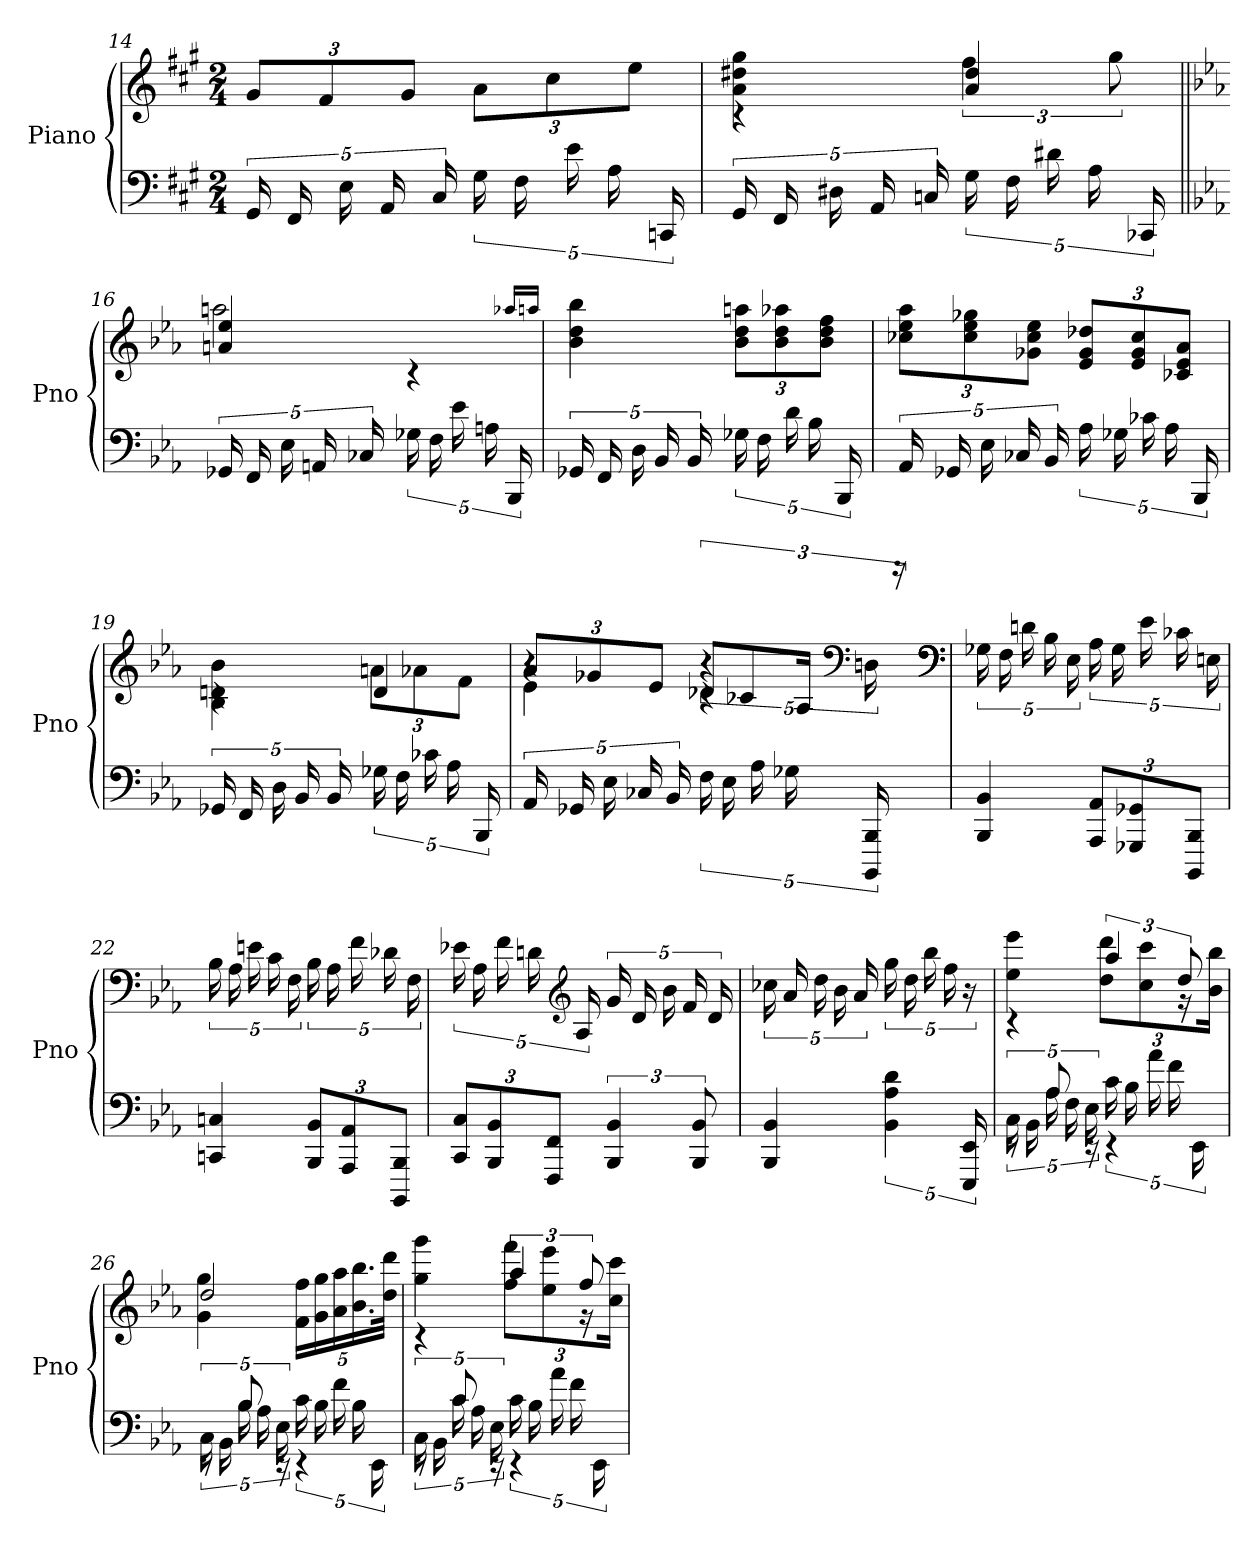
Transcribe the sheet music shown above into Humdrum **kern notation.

**kern	**kern
*part1	*part1
*staff2	*staff1
*I"Piano	*
*I'Pno	*
*clefF4	*clefG2
*k[f#c#g#]	*k[f#c#g#]
*M2/4	*M2/4
=14	=14
20GG#	12g#L
20FF#	.
.	12f#
20E	.
20AA	.
.	12g#J
20C#	.
20G#	12aL
20F#	.
.	12cc#
20e	.
20A	.
.	12eeJ
20CCn	.
=15	=15
*	*^
20GG#	4rc	4a 4dd#X 4gg#
20FF#	.	.
20D#X	.	.
20AA	.	.
20Cn	.	.
20G#	4a 4dd#	6ff#
20F#	.	.
20d#X	.	.
20A	.	.
.	.	12gg#
20CC-X	.	.
=16||	=16||	=16||
*k[b-e-a-]	*k[b-e-a-]	*
20GG-X	4an 4ee-	2aan
20FF	.	.
20E-	.	.
20AAn	.	.
20C-X	.	.
20G-X	4rc	.
20F	.	.
20e-	.	.
20An	.	.
20BBB-	.	.
*	*v	*v
.	16qqaa-X/LL
.	16qqaan/JJ
=17	=17
20GG-X	4b- 4dd 4bb-
20FF	.
20D	.
20BB-	.
20BB-	.
20G-X	12b- 12dd 12aanL
20F	.
.	12b- 12dd 12aa-X
20d	.
20B-	.
.	12b- 12dd 12ffJ
20BBB-	.
=18	=18
20AA-	12cc-X 12ee- 12aa-L
20GG-X	.
.	12cc- 12ee- 12gg-X
20E-	.
20C-X	.
.	12g-X 12cc- 12ee-J
20BB-	.
20A-	12e- 12g- 12dd-XL
20G-X	.
.	12e- 12g- 12cc-
20c-X	.
20A-	.
.	12c-X 12e- 12a-J
20BBB-	.
=19	=19
*	*^
20GG-X	4rc	4B- 4dn 4b-
20FF	.	.
20D	.	.
20BB-	.	.
20BB-	.	.
20G-X	4d	12anL
20F	.	.
.	.	12a-X
20c-X	.	.
20A-	.	.
.	.	12fJ
20BBB-	.	.
=20	=20	=20
*	*	*^
20AA-	4r	4e-	12a-L
20GG-X	.	.	.
.	.	.	12g-X
20E-	.	.	.
20C-X	.	.	.
.	.	.	12e-J
20BB-	.	.	.
20F	5r	4rc	12d-XL
20E-	.	.	.
.	.	.	12c-X
20A-	.	.	.
20G-X	.	.	.
.	.	.	24A-Jk
*	*clefF4	*	*
20BBBB- 20BBB-	20Dn\	.	.
.	.	.	24raa
*	*v	*v	*v
*	*clefF4
=21	=21
4BBB- 4BB-	20G-X
.	20F
.	20dn
.	20B-
.	20E-
12AAA- 12AA-L	20A-
.	20G-
12GGG-X 12GG-X	.
.	20e-
.	20c-X
12BBBB- 12BBB-J	.
.	20En
=22	=22
4CCn 4Cn	20B-
.	20A-
.	20en
.	20c
.	20F
12BBB- 12BB-L	20B-
.	20A-
12AAA- 12AA-	.
.	20f
.	20d-X
12BBBB- 12BBB-J	.
.	20F
=23	=23
12CC 12CL	20e-X
.	20A-
12BBB- 12BB-	.
.	20f
.	20dn
12FFF 12FFJ	.
*	*clefG2
.	20A-
6BBB- 6BB-	20g
.	20d
.	20b-
.	20f
12BBB- 12BB-	.
.	20d
=24	=24
4BBB- 4BB-	20cc-X
.	20a-
.	20dd
.	20b-
.	20a-
5BB- 5A- 5d	20gg
.	20dd
.	20bb-
.	20ff
20EEE- 20EE-	20r
=25	=25
*^	*^
10rEE	20C	4rc	4ee- 4eee-
.	20BB-	.	.
10A-	20A-	.	.
.	20F	.	.
20rEE	20E-	.	.
4rEE	20c	6aa-	12dd 12dddL
.	20B-	.	.
.	.	.	12cc 12ccc
.	20a-	.	.
.	20f	.	.
.	.	12dd	24r
.	20EE-	.	.
.	.	.	24b- 24bb-Jk
=26	=26	=26	=26
10rEE	20C	2dd	4g 4gg
.	20BB-	.	.
10B-	20B-	.	.
.	20A-	.	.
20rEE	20E-	.	.
4rEE	20c	.	20f 20ffLL
.	20B-	.	20g 20gg
.	20f	.	20a- 20aa-
.	20B-	.	20.b- 20.bb-
.	20EE-	.	.
.	.	.	40dd 40dddJJk
=27	=27	=27	=27
10rEE	20C	4rc	4gg 4ggg
.	20BB-	.	.
10c	20c	.	.
.	20A-	.	.
20rEE	20E-	.	.
4rEE	20c	6aa-	12ff 12fffL
.	20B-	.	.
.	.	.	12ee- 12eee-
.	20a-	.	.
.	20f	.	.
.	.	12ff	24r
.	20EE-	.	.
.	.	.	24cc 24cccJk
*v	*v	*	*
*	*v	*v
=	=
*-	*-
